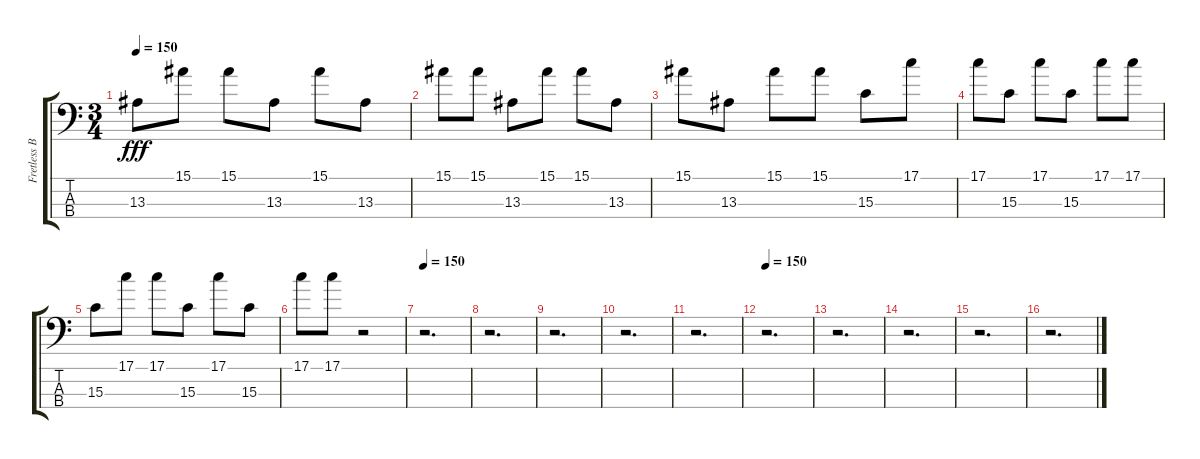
\track ("Fretless Bass" "Fretless B") {instrument electricbasspick}
\staff {score tabs}
\tuning (G2 D2 A1 E1) {hide}
\ts (3 4)
\tempo 150
\clef f4
\ks c
13.3.8{dy fff} 15.1.8 15.1.8 13.3.8 15.1.8 13.3.8 |
15.1.8 15.1.8 13.3.8 15.1.8 15.1.8 13.3.8 |
15.1.8 13.3.8 15.1.8 15.1.8 15.3.8 17.1.8 |
17.1.8 15.3.8 17.1.8 15.3.8 17.1.8 17.1.8 |
15.3.8 17.1.8 17.1.8 15.3.8 17.1.8 15.3.8 |
17.1.8 17.1.8 r.2 |
\tempo 150
r.2{d} |
r.2{d} |
r.2{d} |
r.2{d} |
r.2{d} |
\tempo 150
r.2{d} |
r.2{d} |
r.2{d} |
r.2{d} |
r.2{d}
